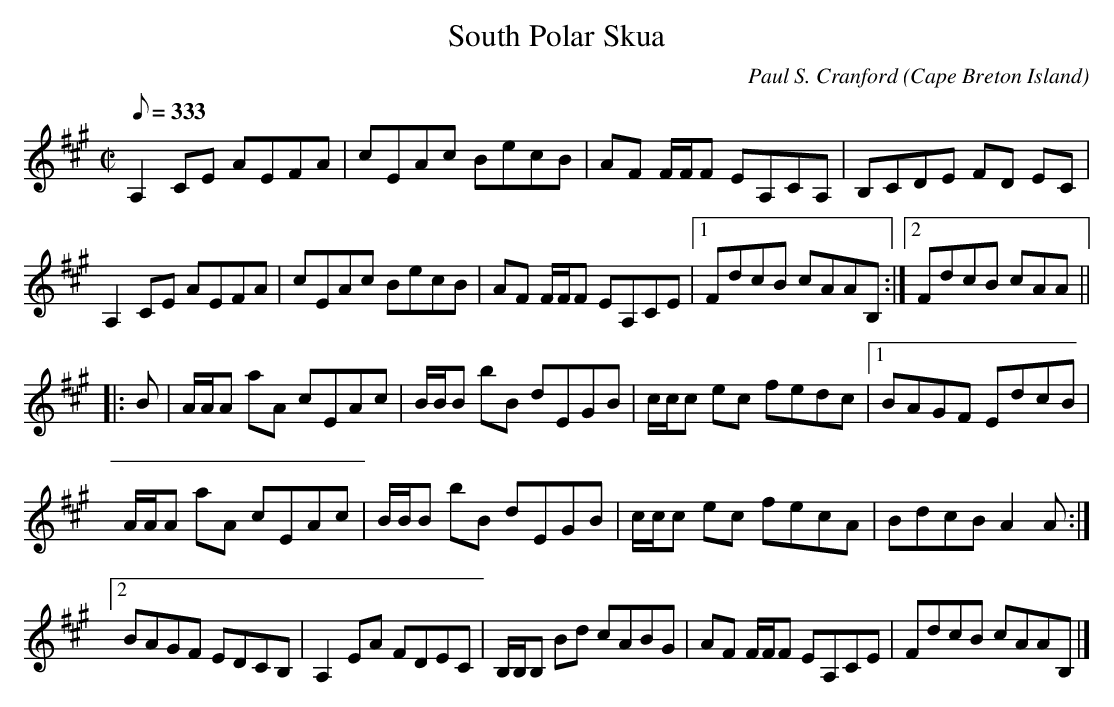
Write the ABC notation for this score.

X:1
T:South Polar Skua
C:Paul S. Cranford
O:Cape Breton Island
L:1/8
Q:333
M:C|
K:A
A,2 CE AEFA|cEAc BecB|AF F/F/F EA,CA,|B,CDE FD EC|
A,2 CE AEFA|cEAc BecB|AF F/F/F EA,CE|[1FdcB cAAB,:|[2FdcB cAA||
|:B|A/A/A aA cEAc|B/B/B bB dEGB|c/c/c ec fedc|[1BAGF EdcB|
A/A/A aA cEAc|B/B/B bB dEGB|c/c/c ec fecA|BdcB A2 A:|
[2BAGF EDCB,|A,2 EA FDEC|B,/B,/B, Bd cABG|AF F/F/F EA,CE|FdcB cAAB,|]
